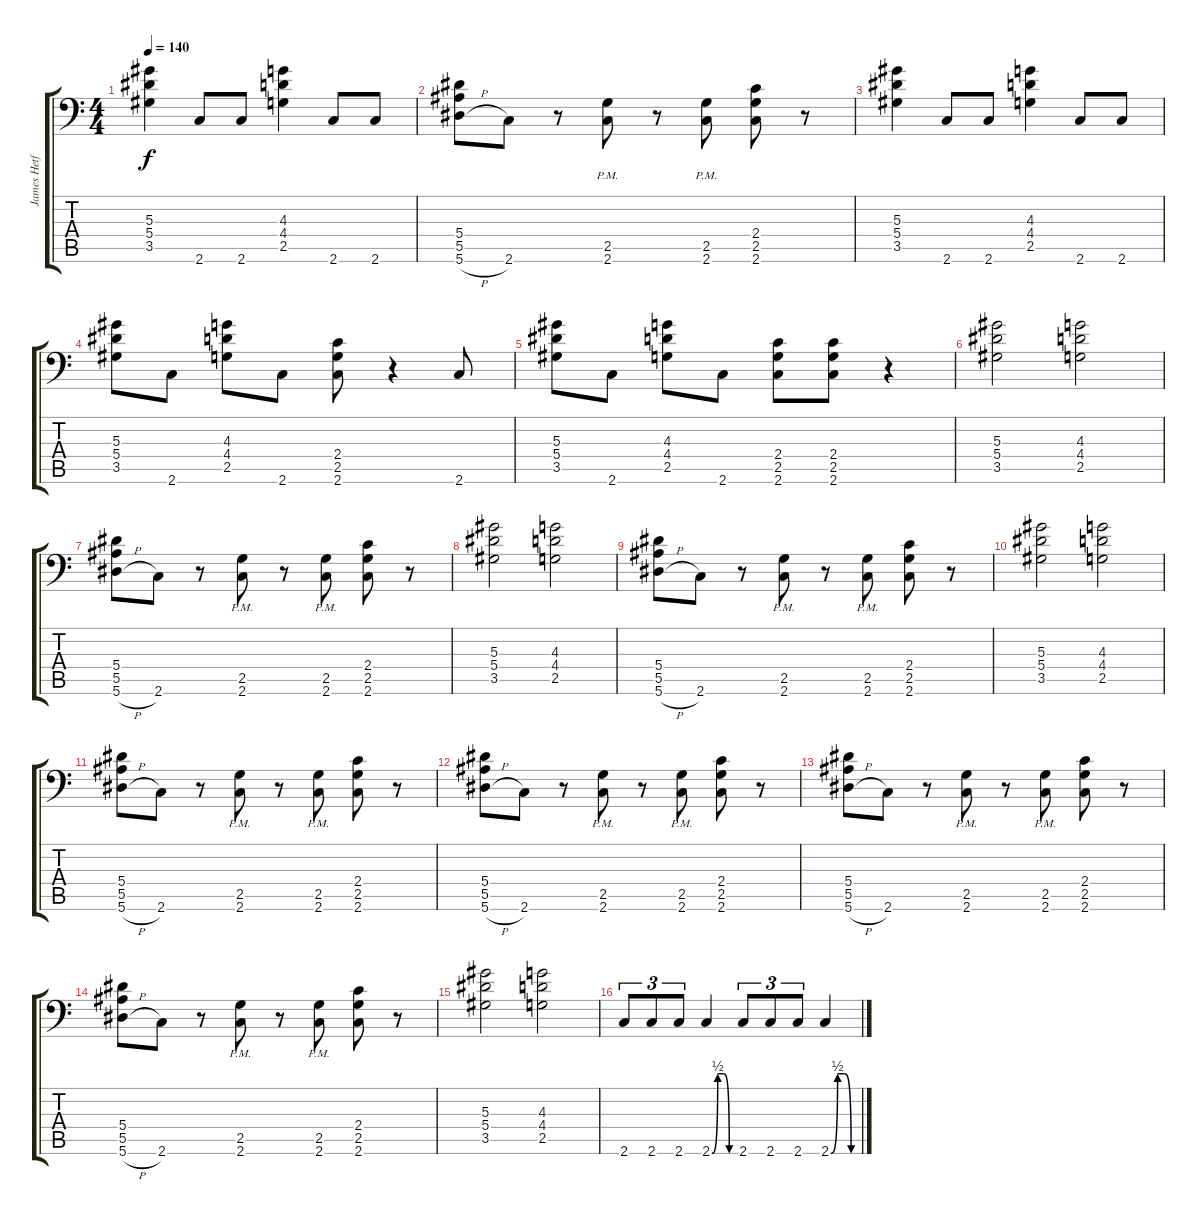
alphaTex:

\track ("James Hetfield" "James Hetf") {instrument distortionguitar}
\staff {score tabs}
\tuning (C4 G3 Eb3 Bb2 F2 Bb1) {hide}
\ts (4 4)
\tempo 140
\clef f4
\ks c
(5.3 5.4 3.5).4{dy f} 2.6.8 2.6.8 (4.3 4.4 2.5).4 2.6.8 2.6.8 |
(5.4 5.5 5.6{h}).8 2.6.8 r.8 (2.5{pm} 2.6).8 r.8 (2.5{pm} 2.6).8 (2.4 2.5 2.6).8 r.8 |
(5.3 5.4 3.5).4 2.6.8 2.6.8 (4.3 4.4 2.5).4 2.6.8 2.6.8 |
(5.3 5.4 3.5).8 2.6.8 (4.3 4.4 2.5).8 2.6.8 (2.4 2.5 2.6).8 r.4 2.6.8 |
(5.3 5.4 3.5).8 2.6.8 (4.3 4.4 2.5).8 2.6.8 (2.4 2.5 2.6).8 (2.4 2.5 2.6).8 r.4 |
(5.3 5.4 3.5).2 (4.3 4.4 2.5).2 |
(5.4 5.5 5.6{h}).8 2.6.8 r.8 (2.5{pm} 2.6).8 r.8 (2.5{pm} 2.6).8 (2.4 2.5 2.6).8 r.8 |
(5.3 5.4 3.5).2 (4.3 4.4 2.5).2 |
(5.4 5.5 5.6{h}).8 2.6.8 r.8 (2.5{pm} 2.6).8 r.8 (2.5{pm} 2.6).8 (2.4 2.5 2.6).8 r.8 |
(5.3 5.4 3.5).2 (4.3 4.4 2.5).2 |
(5.4 5.5 5.6{h}).8 2.6.8 r.8 (2.5{pm} 2.6).8 r.8 (2.5{pm} 2.6).8 (2.4 2.5 2.6).8 r.8 |
(5.4 5.5 5.6{h}).8 2.6.8 r.8 (2.5{pm} 2.6).8 r.8 (2.5{pm} 2.6).8 (2.4 2.5 2.6).8 r.8 |
(5.4 5.5 5.6{h}).8 2.6.8 r.8 (2.5{pm} 2.6).8 r.8 (2.5{pm} 2.6).8 (2.4 2.5 2.6).8 r.8 |
(5.4 5.5 5.6{h}).8 2.6.8 r.8 (2.5{pm} 2.6).8 r.8 (2.5{pm} 2.6).8 (2.4 2.5 2.6).8 r.8 |
(5.3 5.4 3.5).2 (4.3 4.4 2.5).2 |
2.6.8{tu (3 2)} 2.6.8{tu (3 2)} 2.6.8{tu (3 2)} 2.6{be (custom 0 0 15 2 30 2 45 0 60 0)}.4 2.6.8{tu (3 2)} 2.6.8{tu (3 2)} 2.6.8{tu (3 2)} 2.6{be (custom 0 0 15 2 30 2 45 0 60 0)}.4
